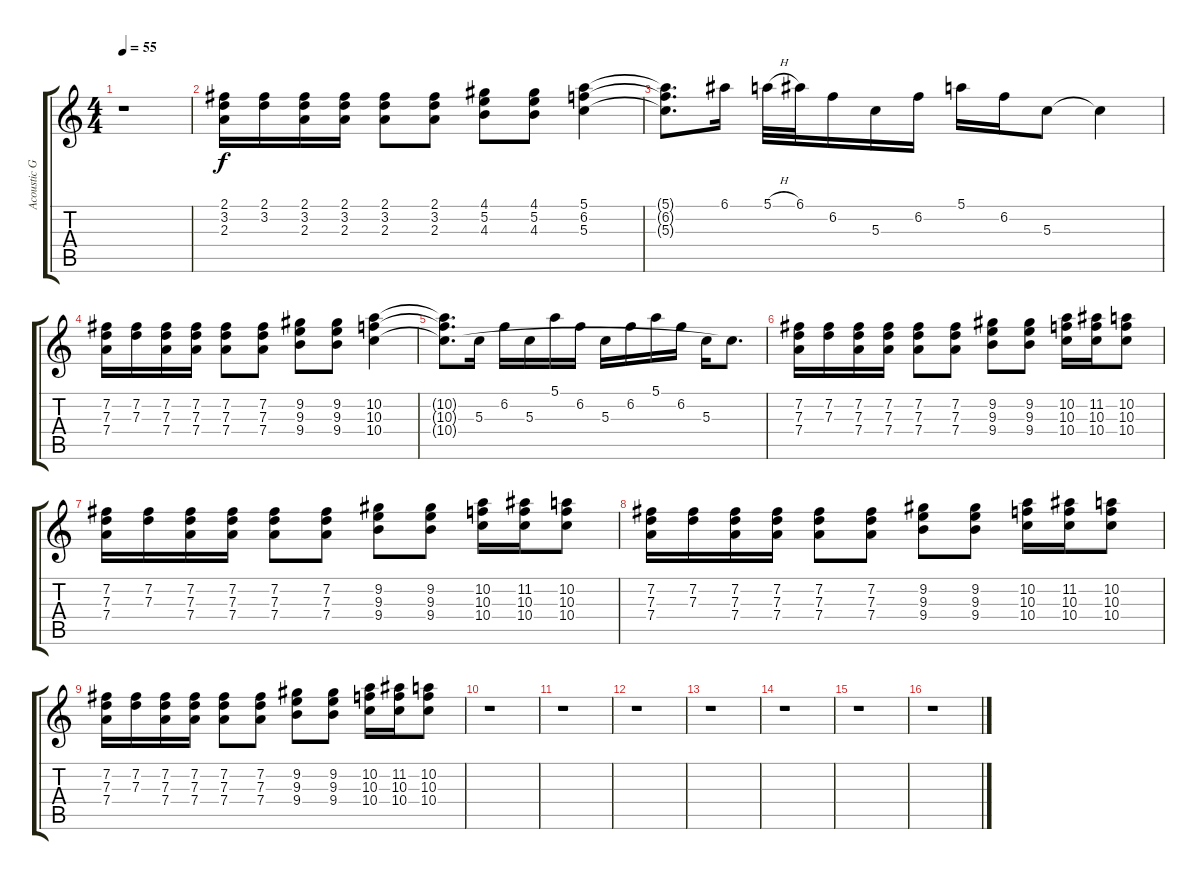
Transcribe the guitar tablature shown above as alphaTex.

\track ("Acoustic Guitar" "Acoustic G") {instrument acousticguitarnylon}
\staff {score tabs}
\tuning (E4 B3 G3 D3 A2 E2) {hide}
\ts (4 4)
\tempo 55
\clef g2
\ks c
r.1{dy f instrument acousticguitarnylon} |
(2.1 3.2 2.3).16 (2.1 3.2).16 (2.1 3.2 2.3).16 (2.1 3.2 2.3).16 (2.1 3.2 2.3).8 (2.1 3.2 2.3).8 (4.1 5.2 4.3).8 (4.1 5.2 4.3).8 (5.1 6.2 5.3).4 |
(5.1{t} 6.2{t} 5.3{t}).8{d} 6.1.16 5.1{h}.32 6.1.32 6.2.16 5.3.16 6.2.16 5.1.16 6.2.16 5.3.8 5.3{t}.4 |
(7.2 7.3 7.4).16 (7.2 7.3).16 (7.2 7.3 7.4).16 (7.2 7.3 7.4).16 (7.2 7.3 7.4).8 (7.2 7.3 7.4).8 (9.2 9.3 9.4).8 (9.2 9.3 9.4).8 (10.2 10.3 10.4).4 |
(10.2{t} 10.3{t} 10.4{t}).8{d} 5.3.16 6.2.16 5.3.16 5.1.16 6.2.16 5.3.16 6.2.16 5.1.16 6.2.16 5.3.16 10.4{t}.8{d} |
(7.2 7.3 7.4).16 (7.2 7.3).16 (7.2 7.3 7.4).16 (7.2 7.3 7.4).16 (7.2 7.3 7.4).8 (7.2 7.3 7.4).8 (9.2 9.3 9.4).8 (9.2 9.3 9.4).8 (10.2 10.3 10.4).16 (11.2 10.3 10.4).16 (10.2 10.3 10.4).8 |
(7.2 7.3 7.4).16 (7.2 7.3).16 (7.2 7.3 7.4).16 (7.2 7.3 7.4).16 (7.2 7.3 7.4).8 (7.2 7.3 7.4).8 (9.2 9.3 9.4).8 (9.2 9.3 9.4).8 (10.2 10.3 10.4).16 (11.2 10.3 10.4).16 (10.2 10.3 10.4).8 |
(7.2 7.3 7.4).16 (7.2 7.3).16 (7.2 7.3 7.4).16 (7.2 7.3 7.4).16 (7.2 7.3 7.4).8 (7.2 7.3 7.4).8 (9.2 9.3 9.4).8 (9.2 9.3 9.4).8 (10.2 10.3 10.4).16 (11.2 10.3 10.4).16 (10.2 10.3 10.4).8 |
(7.2 7.3 7.4).16 (7.2 7.3).16 (7.2 7.3 7.4).16 (7.2 7.3 7.4).16 (7.2 7.3 7.4).8 (7.2 7.3 7.4).8 (9.2 9.3 9.4).8 (9.2 9.3 9.4).8 (10.2 10.3 10.4).16 (11.2 10.3 10.4).16 (10.2 10.3 10.4).8 |
r.1 |
r.1 |
r.1 |
r.1 |
r.1 |
r.1 |
r.1
